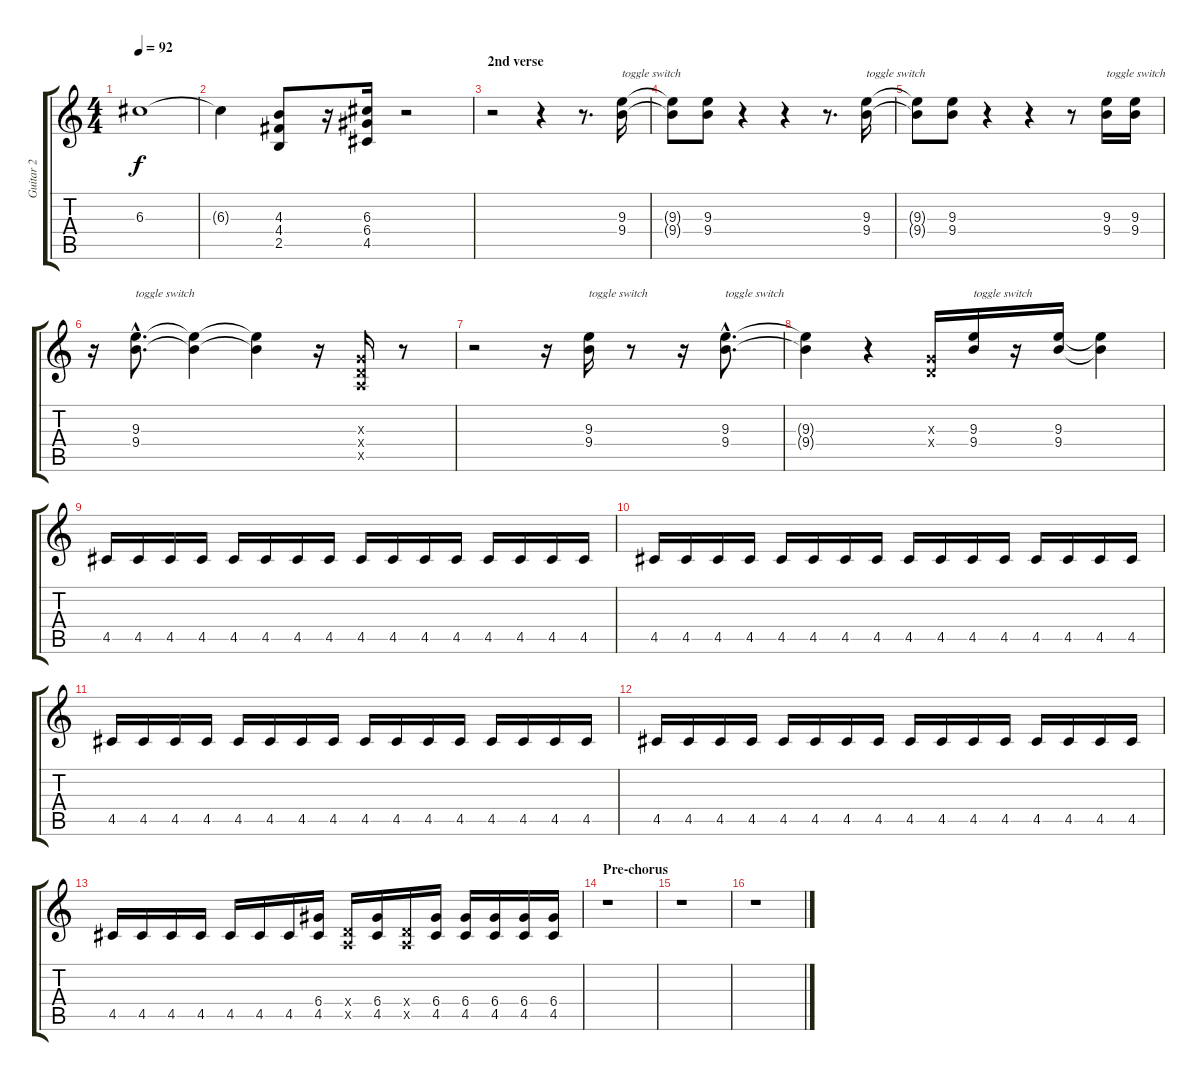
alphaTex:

\track ("Guitar 2" "Guitar 2") {instrument distortionguitar}
\staff {score tabs}
\tuning (E4 B3 G3 D3 A2 E2) {hide}
\ts (4 4)
\tempo 92
\clef g2
\ks c
6.3{t}.1{dy f} |
6.3{t}.4 (4.3 4.4 2.5).8 r.16 (6.3 6.4 4.5).16 r.2 |
\section ("" "2nd verse")
r.2 r.4 r.8{d} (9.3 9.4).16{txt "toggle switch"} |
(9.3{t} 9.4{t}).8 (9.3 9.4).8 r.4 r.4 r.8{d} (9.3 9.4).16{txt "toggle switch"} |
(9.3{t} 9.4{t}).8 (9.3 9.4).8 r.4 r.4 r.8 (9.3 9.4).16{txt "toggle switch"} (9.3 9.4).16 |
r.16 (9.3{hac} 9.4{hac}).8{d txt "toggle switch"} (9.3{t} 9.4{t}).4 (9.3{t} 9.4{t}).4 r.16 (0.3{x} 0.4{x} 0.5{x}).16 r.8 |
r.2 r.16 (9.3 9.4).16{txt "toggle switch"} r.8 r.16 (9.3{hac} 9.4{hac}).8{d txt "toggle switch"} |
(9.3{t} 9.4{t}).4 r.4 (0.3{x} 0.4{x}).16 (9.3 9.4).16{txt "toggle switch"} r.16 (9.3 9.4).16 (9.3{t} 9.4{t}).4 |
4.5.16 4.5.16 4.5.16 4.5.16 4.5.16 4.5.16 4.5.16 4.5.16 4.5.16 4.5.16 4.5.16 4.5.16 4.5.16 4.5.16 4.5.16 4.5.16 |
4.5.16 4.5.16 4.5.16 4.5.16 4.5.16 4.5.16 4.5.16 4.5.16 4.5.16 4.5.16 4.5.16 4.5.16 4.5.16 4.5.16 4.5.16 4.5.16 |
4.5.16 4.5.16 4.5.16 4.5.16 4.5.16 4.5.16 4.5.16 4.5.16 4.5.16 4.5.16 4.5.16 4.5.16 4.5.16 4.5.16 4.5.16 4.5.16 |
4.5.16 4.5.16 4.5.16 4.5.16 4.5.16 4.5.16 4.5.16 4.5.16 4.5.16 4.5.16 4.5.16 4.5.16 4.5.16 4.5.16 4.5.16 4.5.16 |
4.5.16 4.5.16 4.5.16 4.5.16 4.5.16 4.5.16 4.5.16 (6.4 4.5).16 (0.4{x} 0.5{x}).16 (6.4 4.5).16 (0.4{x} 0.5{x}).16 (6.4 4.5).16 (6.4 4.5).16 (6.4 4.5).16 (6.4 4.5).16 (6.4 4.5).16 |
\section ("" "Pre-chorus")
r.1 |
r.1 |
r.1
